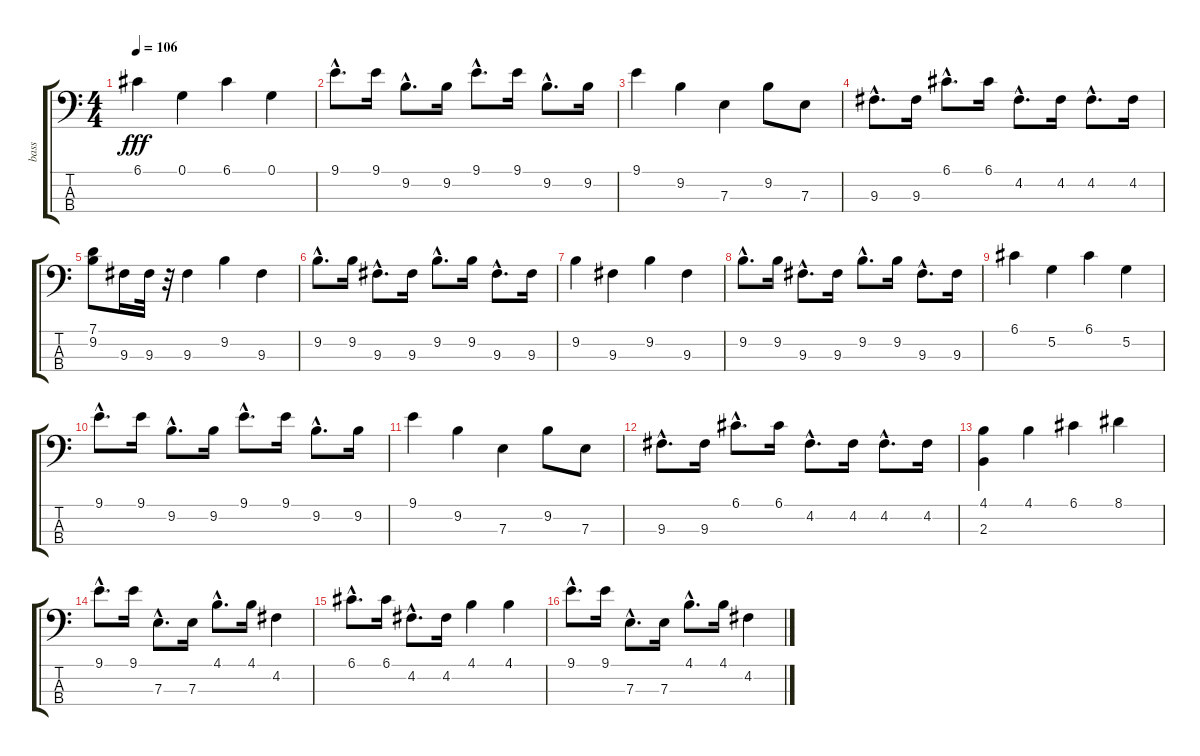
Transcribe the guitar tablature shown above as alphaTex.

\track ("bass" "bass") {instrument acousticguitarnylon}
\staff {score tabs}
\tuning (G2 D2 A1 E1) {hide}
\ts (4 4)
\tempo 106
\clef f4
\ks c
6.1.4{dy fff} 0.1.4 6.1.4 0.1.4 |
9.1{hac}.8{d} 9.1.16 9.2{hac}.8{d} 9.2.16 9.1{hac}.8{d} 9.1.16 9.2{hac}.8{d} 9.2.16 |
9.1.4 9.2.4 7.3.4 9.2.8 7.3.8 |
9.3{hac}.8{d} 9.3.16 6.1{hac}.8{d} 6.1.16 4.2{hac}.8{d} 4.2.16 4.2{hac}.8{d} 4.2.16 |
(7.1 9.2).8 9.3.16 9.3.32 r.32 9.3.4 9.2.4 9.3.4 |
9.2{hac}.8{d} 9.2.16 9.3{hac}.8{d} 9.3.16 9.2{hac}.8{d} 9.2.16 9.3{hac}.8{d} 9.3.16 |
9.2.4 9.3.4 9.2.4 9.3.4 |
9.2{hac}.8{d} 9.2.16 9.3{hac}.8{d} 9.3.16 9.2{hac}.8{d} 9.2.16 9.3{hac}.8{d} 9.3.16 |
6.1.4 5.2.4 6.1.4 5.2.4 |
9.1{hac}.8{d} 9.1.16 9.2{hac}.8{d} 9.2.16 9.1{hac}.8{d} 9.1.16 9.2{hac}.8{d} 9.2.16 |
9.1.4 9.2.4 7.3.4 9.2.8 7.3.8 |
9.3{hac}.8{d} 9.3.16 6.1{hac}.8{d} 6.1.16 4.2{hac}.8{d} 4.2.16 4.2{hac}.8{d} 4.2.16 |
(4.1 2.3).4 4.1.4 6.1.4 8.1.4 |
9.1{hac}.8{d} 9.1.16 7.3{hac}.8{d} 7.3.16 4.1{hac}.8{d} 4.1.16 4.2.4 |
6.1{hac}.8{d} 6.1.16 4.2{hac}.8{d} 4.2.16 4.1.4 4.1.4 |
9.1{hac}.8{d} 9.1.16 7.3{hac}.8{d} 7.3.16 4.1{hac}.8{d} 4.1.16 4.2.4
